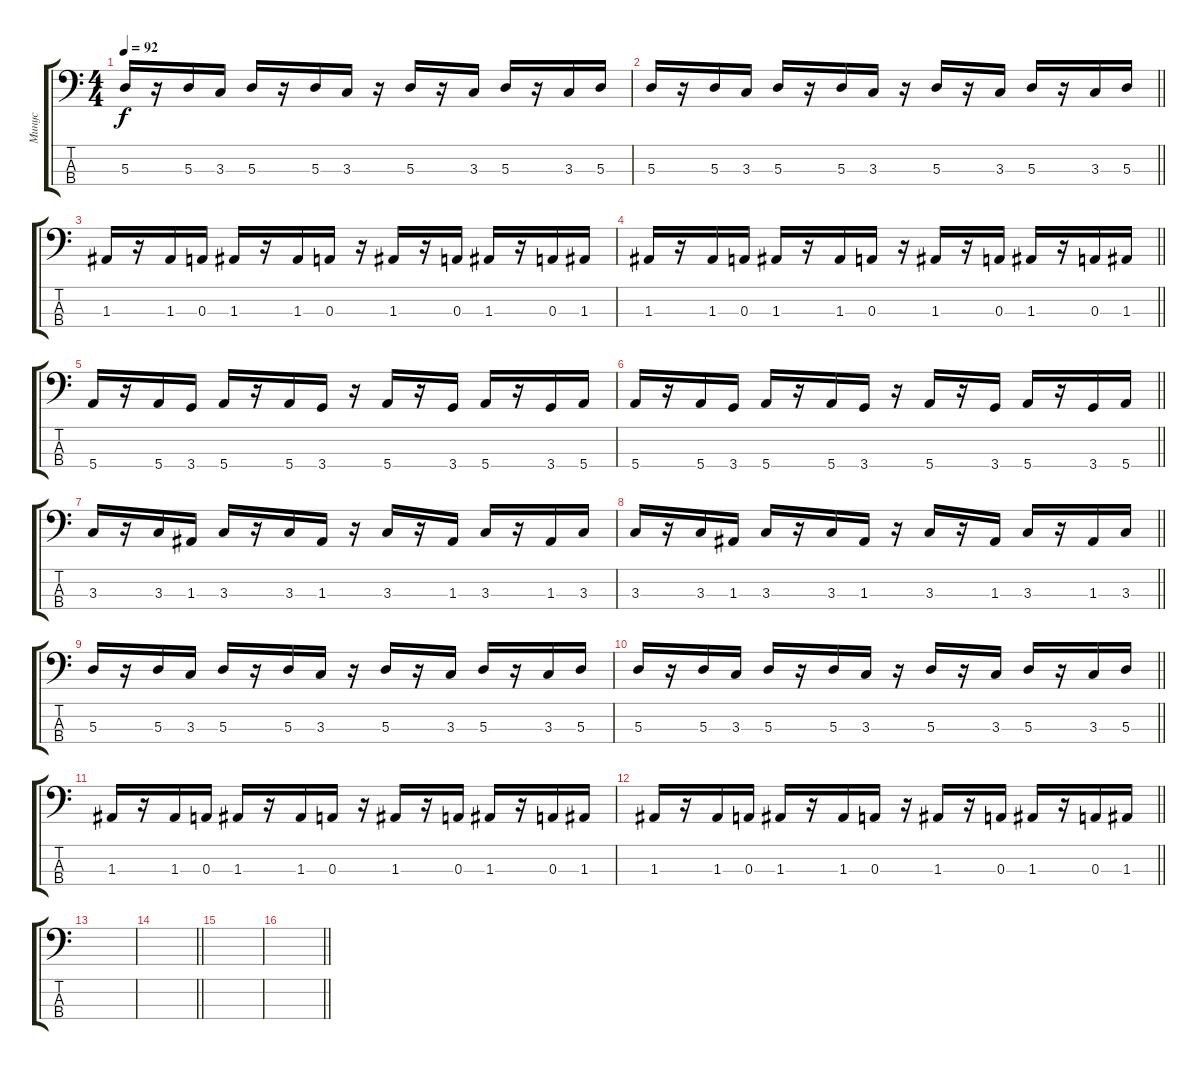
\track ("Минус" "Минус") {instrument synthbass1}
\staff {score tabs}
\tuning (G2 D2 A1 E1) {hide}
\ts (4 4)
\tempo 92
\clef f4
\ks c
5.3.16{dy f} r.16 5.3.16 3.3.16 5.3.16 r.16 5.3.16 3.3.16 r.16 5.3.16 r.16 3.3.16 5.3.16 r.16 3.3.16 5.3.16 |
\barLineRight lightlight
5.3.16 r.16 5.3.16 3.3.16 5.3.16 r.16 5.3.16 3.3.16 r.16 5.3.16 r.16 3.3.16 5.3.16 r.16 3.3.16 5.3.16 |
1.3.16 r.16 1.3.16 0.3.16 1.3.16 r.16 1.3.16 0.3.16 r.16 1.3.16 r.16 0.3.16 1.3.16 r.16 0.3.16 1.3.16 |
\barLineRight lightlight
1.3.16 r.16 1.3.16 0.3.16 1.3.16 r.16 1.3.16 0.3.16 r.16 1.3.16 r.16 0.3.16 1.3.16 r.16 0.3.16 1.3.16 |
\section ("" "")
5.4.16 r.16 5.4.16 3.4.16 5.4.16 r.16 5.4.16 3.4.16 r.16 5.4.16 r.16 3.4.16 5.4.16 r.16 3.4.16 5.4.16 |
\barLineRight lightlight
5.4.16 r.16 5.4.16 3.4.16 5.4.16 r.16 5.4.16 3.4.16 r.16 5.4.16 r.16 3.4.16 5.4.16 r.16 3.4.16 5.4.16 |
3.3.16 r.16 3.3.16 1.3.16 3.3.16 r.16 3.3.16 1.3.16 r.16 3.3.16 r.16 1.3.16 3.3.16 r.16 1.3.16 3.3.16 |
\barLineRight lightlight
3.3.16 r.16 3.3.16 1.3.16 3.3.16 r.16 3.3.16 1.3.16 r.16 3.3.16 r.16 1.3.16 3.3.16 r.16 1.3.16 3.3.16 |
5.3.16 r.16 5.3.16 3.3.16 5.3.16 r.16 5.3.16 3.3.16 r.16 5.3.16 r.16 3.3.16 5.3.16 r.16 3.3.16 5.3.16 |
\barLineRight lightlight
5.3.16 r.16 5.3.16 3.3.16 5.3.16 r.16 5.3.16 3.3.16 r.16 5.3.16 r.16 3.3.16 5.3.16 r.16 3.3.16 5.3.16 |
1.3.16 r.16 1.3.16 0.3.16 1.3.16 r.16 1.3.16 0.3.16 r.16 1.3.16 r.16 0.3.16 1.3.16 r.16 0.3.16 1.3.16 |
\barLineRight lightlight
1.3.16 r.16 1.3.16 0.3.16 1.3.16 r.16 1.3.16 0.3.16 r.16 1.3.16 r.16 0.3.16 1.3.16 r.16 0.3.16 1.3.16 |
|
\barLineRight lightlight
|
|
\barLineRight lightlight
